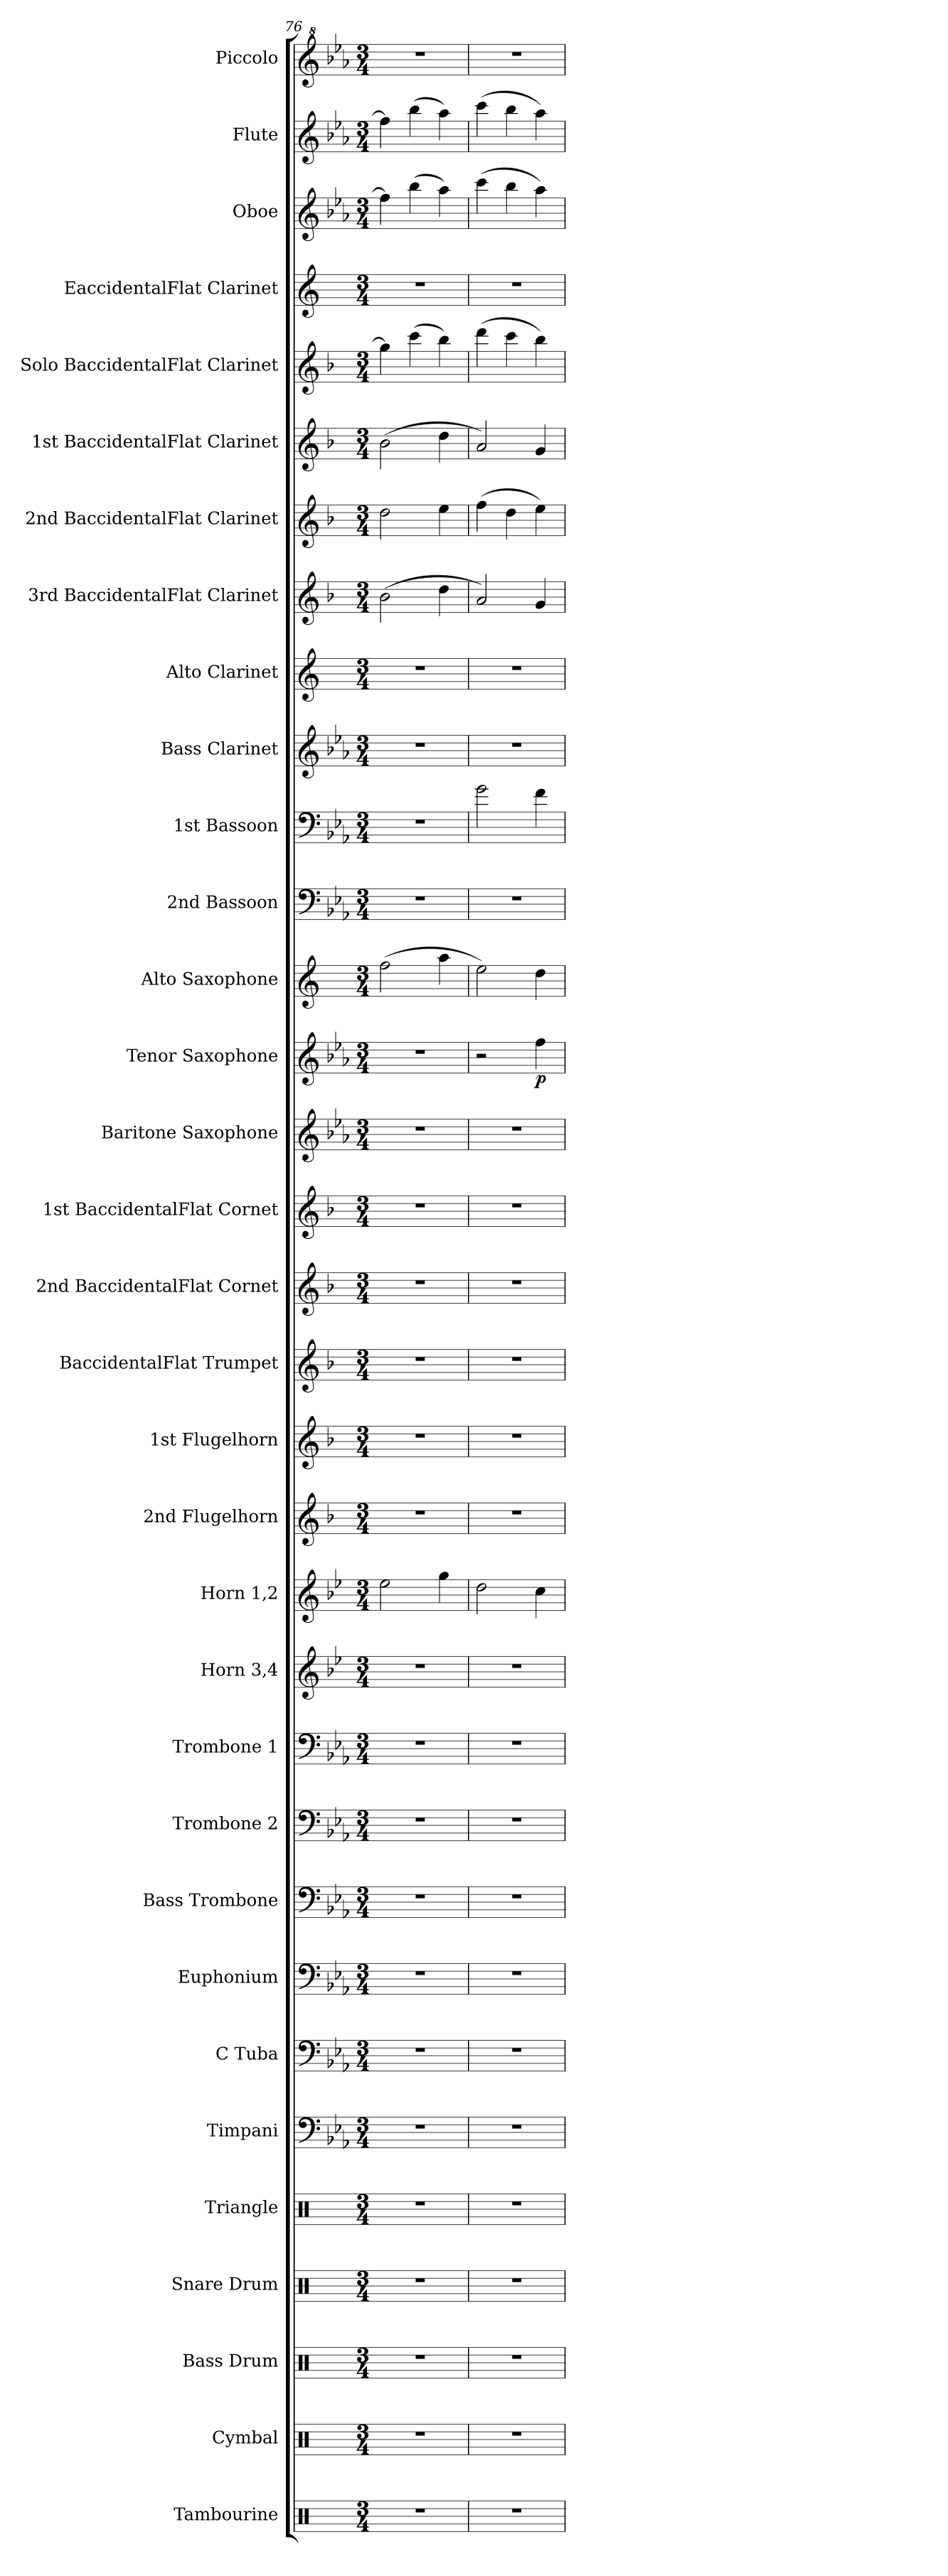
**kern	**kern	**kern	**kern	**kern	**kern	**kern	**kern	**kern	**kern	**kern	**kern	**kern	**kern	**kern	**kern	**kern	**kern	**kern	**kern	**dynam	**kern	**kern	**kern	**kern	**kern	**kern	**kern	**kern	**kern	**kern	**kern	**kern	**kern
*part33	*part32	*part31	*part30	*part29	*part28	*part27	*part26	*part25	*part24	*part23	*part22	*part21	*part20	*part19	*part18	*part17	*part16	*part15	*part14	*part14	*part13	*part12	*part11	*part10	*part9	*part8	*part7	*part6	*part5	*part4	*part3	*part2	*part1
*staff33	*staff32	*staff31	*staff30	*staff29	*staff28	*staff27	*staff26	*staff25	*staff24	*staff23	*staff22	*staff21	*staff20	*staff19	*staff18	*staff17	*staff16	*staff15	*staff14	*staff14	*staff13	*staff12	*staff11	*staff10	*staff9	*staff8	*staff7	*staff6	*staff5	*staff4	*staff3	*staff2	*staff1
*I"Tambourine	*I"Cymbal	*I"Bass Drum	*I"Snare Drum	*I"Triangle	*I"Timpani	*I"C Tuba	*I"Euphonium	*I"Bass Trombone	*I"Trombone 2	*I"Trombone 1	*I"Horn 3,4	*I"Horn 1,2	*I"2nd Flugelhorn	*I"1st Flugelhorn	*I"BaccidentalFlat Trumpet	*I"2nd BaccidentalFlat Cornet	*I"1st BaccidentalFlat Cornet	*I"Baritone Saxophone	*I"Tenor Saxophone	*	*I"Alto Saxophone	*I"2nd Bassoon	*I"1st Bassoon	*I"Bass Clarinet	*I"Alto Clarinet	*I"3rd BaccidentalFlat Clarinet	*I"2nd BaccidentalFlat Clarinet	*I"1st BaccidentalFlat Clarinet	*I"Solo BaccidentalFlat Clarinet	*I"EaccidentalFlat Clarinet	*I"Oboe	*I"Flute	*I"Piccolo
*I'Tamb.	*I'Cym.	*I'B. Dr.	*I'Sn. Dr.	*I'Trgl.	*I'Timp.	*I'C Tu.	*I'Eu.	*I'B. Trb.	*I'Trb. 2	*I'Trb. 1	*I'Hn. 3,4	*I'Hn. 1,2	*I'2nd Flghn.	*I'1st Flghn.	*I'BaccidentalFlat Tpt.	*I'2nd BaccidentalFlat Cnt.	*I'1st BaccidentalFlat Cnt.	*I'Bar. Sax.	*I'T. Sax.	*	*I'A. Sax.	*I'2nd Bsn.	*I'1st Bsn.	*I'B. Cl.	*I'A. Cl.	*I'3rd BaccidentalFlat Cl.	*I'2nd BaccidentalFlat Cl.	*I'1st BaccidentalFlat Cl.	*I'Solo BaccidentalFlat Cl.	*I'EaccidentalFlat Cl.	*I'Ob.	*I'Fl.	*I'Picc.
*clefX	*clefX	*clefX	*clefX	*clefX	*clefF4	*clefF4	*clefF4	*clefF4	*clefF4	*clefF4	*clefG2	*clefG2	*clefG2	*clefG2	*clefG2	*clefG2	*clefG2	*clefG2	*clefG2	*	*clefG2	*clefF4	*clefF4	*clefG2	*clefG2	*clefG2	*clefG2	*clefG2	*clefG2	*clefG2	*clefG2	*clefG2	*clefG^2
*	*	*	*	*	*	*	*	*	*	*	*ITrd4c7	*ITrd4c7	*ITrd1c2	*ITrd1c2	*ITrd1c2	*ITrd1c2	*ITrd1c2	*ITrd12c21	*ITrd8c14	*	*ITrd5c9	*	*	*ITrd8c14	*ITrd5c9	*ITrd1c2	*ITrd1c2	*ITrd1c2	*ITrd1c2	*ITrd-2c-3	*	*	*ITrd-7c-12
*k[]	*k[]	*k[]	*k[]	*k[]	*k[b-e-a-]	*k[b-e-a-]	*k[b-e-a-]	*k[b-e-a-]	*k[b-e-a-]	*k[b-e-a-]	*k[b-e-a-]	*k[b-e-a-]	*k[b-e-a-]	*k[b-e-a-]	*k[b-e-a-]	*k[b-e-a-]	*k[b-e-a-]	*k[b-e-a-]	*k[b-e-a-]	*	*k[b-e-a-]	*k[b-e-a-]	*k[b-e-a-]	*k[b-e-a-]	*k[b-e-a-]	*k[b-e-a-]	*k[b-e-a-]	*k[b-e-a-]	*k[b-e-a-]	*k[b-e-a-]	*k[b-e-a-]	*k[b-e-a-]	*k[b-e-a-]
*M3/4	*M3/4	*M3/4	*M3/4	*M3/4	*M3/4	*M3/4	*M3/4	*M3/4	*M3/4	*M3/4	*M3/4	*M3/4	*M3/4	*M3/4	*M3/4	*M3/4	*M3/4	*M3/4	*M3/4	*	*M3/4	*M3/4	*M3/4	*M3/4	*M3/4	*M3/4	*M3/4	*M3/4	*M3/4	*M3/4	*M3/4	*M3/4	*M3/4
=76	=76	=76	=76	=76	=76	=76	=76	=76	=76	=76	=76	=76	=76	=76	=76	=76	=76	=76	=76	=76	=76	=76	=76	=76	=76	=76	=76	=76	=76	=76	=76	=76	=76
2.r	2.r	2.r	2.r	2.r	2.r	2.r	2.r	2.r	2.r	2.r	2.r	2a-\	2.r	2.r	2.r	2.r	2.r	2.r	2.r	.	(2a-\	2.r	2.r	2.r	2.r	(2a-\	2cc\	(2a-\	4ff\]	2.r	4ff\]	4ff\]	2.r
.	.	.	.	.	.	.	.	.	.	.	.	.	.	.	.	.	.	.	.	.	.	.	.	.	.	.	.	.	(4bb-\	.	(4bb-\	(4bb-\	.
.	.	.	.	.	.	.	.	.	.	.	.	4cc\	.	.	.	.	.	.	.	.	4cc\	.	.	.	.	4cc\	4dd\	4cc\	4aa-\)	.	4aa-\)	4aa-\)	.
=77	=77	=77	=77	=77	=77	=77	=77	=77	=77	=77	=77	=77	=77	=77	=77	=77	=77	=77	=77	=77	=77	=77	=77	=77	=77	=77	=77	=77	=77	=77	=77	=77	=77
2.r	2.r	2.r	2.r	2.r	2.r	2.r	2.r	2.r	2.r	2.r	2.r	2g\	2.r	2.r	2.r	2.r	2.r	2.r	2r	.	2g\)	2.r	2g\	2.r	2.r	2g/)	(4ee-\	2g/)	(4ccc\	2.r	(4ccc\	(4ccc\	2.r
.	.	.	.	.	.	.	.	.	.	.	.	.	.	.	.	.	.	.	.	.	.	.	.	.	.	.	4cc\	.	4bb-\	.	4bb-\	4bb-\	.
!	!	!	!	!	!	!	!	!	!	!	!	!	!	!	!	!	!	!	!	!LO:DY:b	!	!	!	!	!	!	!	!	!	!	!	!	!
.	.	.	.	.	.	.	.	.	.	.	.	4f\	.	.	.	.	.	.	4f\	p	4f\	.	4f\	.	.	4f/	4dd\)	4f/	4aa-\)	.	4aa-\)	4aa-\)	.
=	=	=	=	=	=	=	=	=	=	=	=	=	=	=	=	=	=	=	=	=	=	=	=	=	=	=	=	=	=	=	=	=	=
*-	*-	*-	*-	*-	*-	*-	*-	*-	*-	*-	*-	*-	*-	*-	*-	*-	*-	*-	*-	*-	*-	*-	*-	*-	*-	*-	*-	*-	*-	*-	*-	*-	*-
